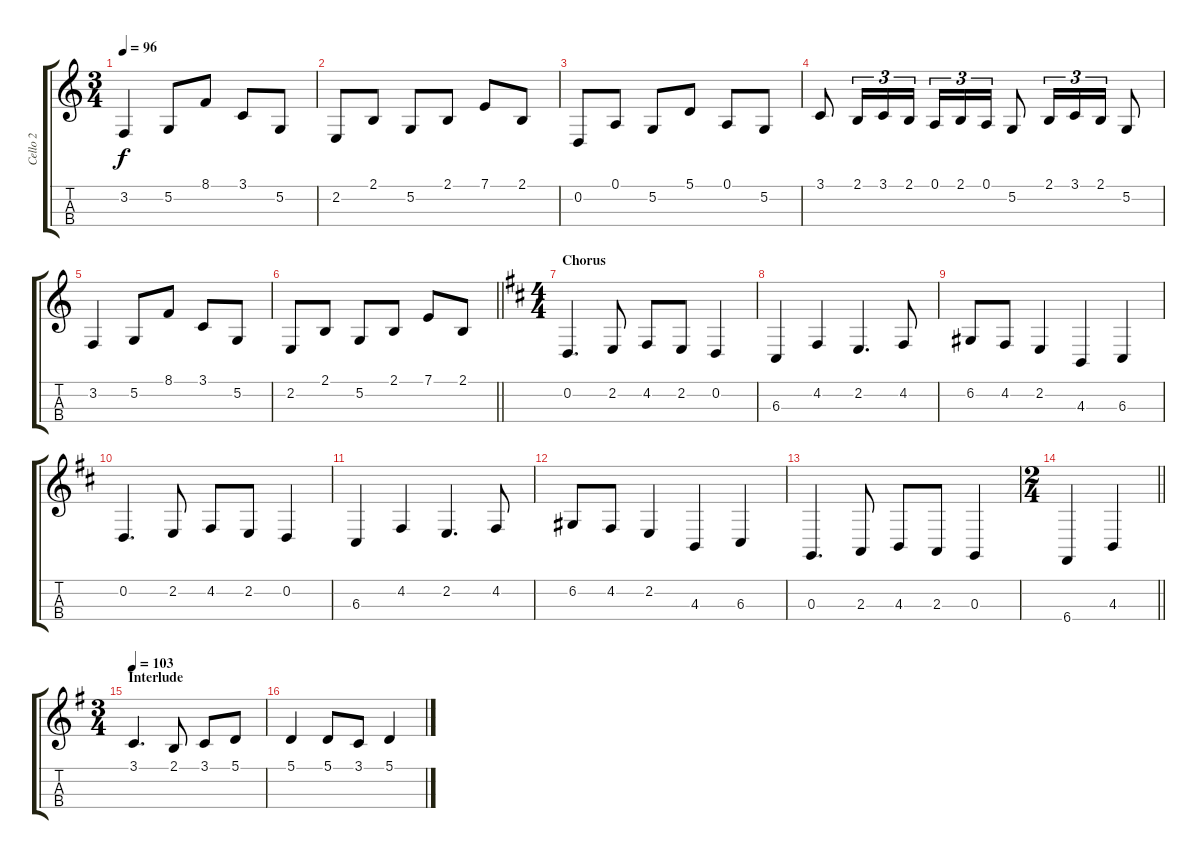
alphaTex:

\track ("Cello 2" "Cello 2") {instrument cello}
\staff {score tabs}
\tuning (A3 D3 G2 C2) {hide}
\ts (3 4)
\tempo 96
\clef g2
\ks c
3.2.4{dy f} 5.2.8 8.1.8 3.1.8 5.2.8 |
2.2.8 2.1.8 5.2.8 2.1.8 7.1.8 2.1.8 |
0.2.8 0.1.8 5.2.8 5.1.8 0.1.8 5.2.8 |
3.1.8 2.1.16{tu (3 2)} 3.1.16{tu (3 2)} 2.1.16{tu (3 2)} 0.1.16{tu (3 2)} 2.1.16{tu (3 2)} 0.1.16{tu (3 2)} 5.2.8 2.1.16{tu (3 2)} 3.1.16{tu (3 2)} 2.1.16{tu (3 2)} 5.2.8 |
3.2.4 5.2.8 8.1.8 3.1.8 5.2.8 |
\barLineRight lightlight
2.2.8 2.1.8 5.2.8 2.1.8 7.1.8 2.1.8 |
\ts (4 4)
\section ("" "Chorus")
\ks d
0.2.4{d} 2.2.8 4.2.8 2.2.8 0.2.4 |
6.3.4 4.2.4 2.2.4{d} 4.2.8 |
6.2.8 4.2.8 2.2.4 4.3.4 6.3.4 |
0.2.4{d} 2.2.8 4.2.8 2.2.8 0.2.4 |
6.3.4 4.2.4 2.2.4{d} 4.2.8 |
6.2.8 4.2.8 2.2.4 4.3.4 6.3.4 |
0.3.4{d} 2.3.8 4.3.8 2.3.8 0.3.4 |
\ts (2 4)
\barLineRight lightlight
6.4.4 4.3.4 |
\ts (3 4)
\section ("" "Interlude")
\tempo 103
\ks g
3.1.4{d} 2.1.8 3.1.8 5.1.8 |
5.1.4 5.1.8 3.1.8 5.1.4
